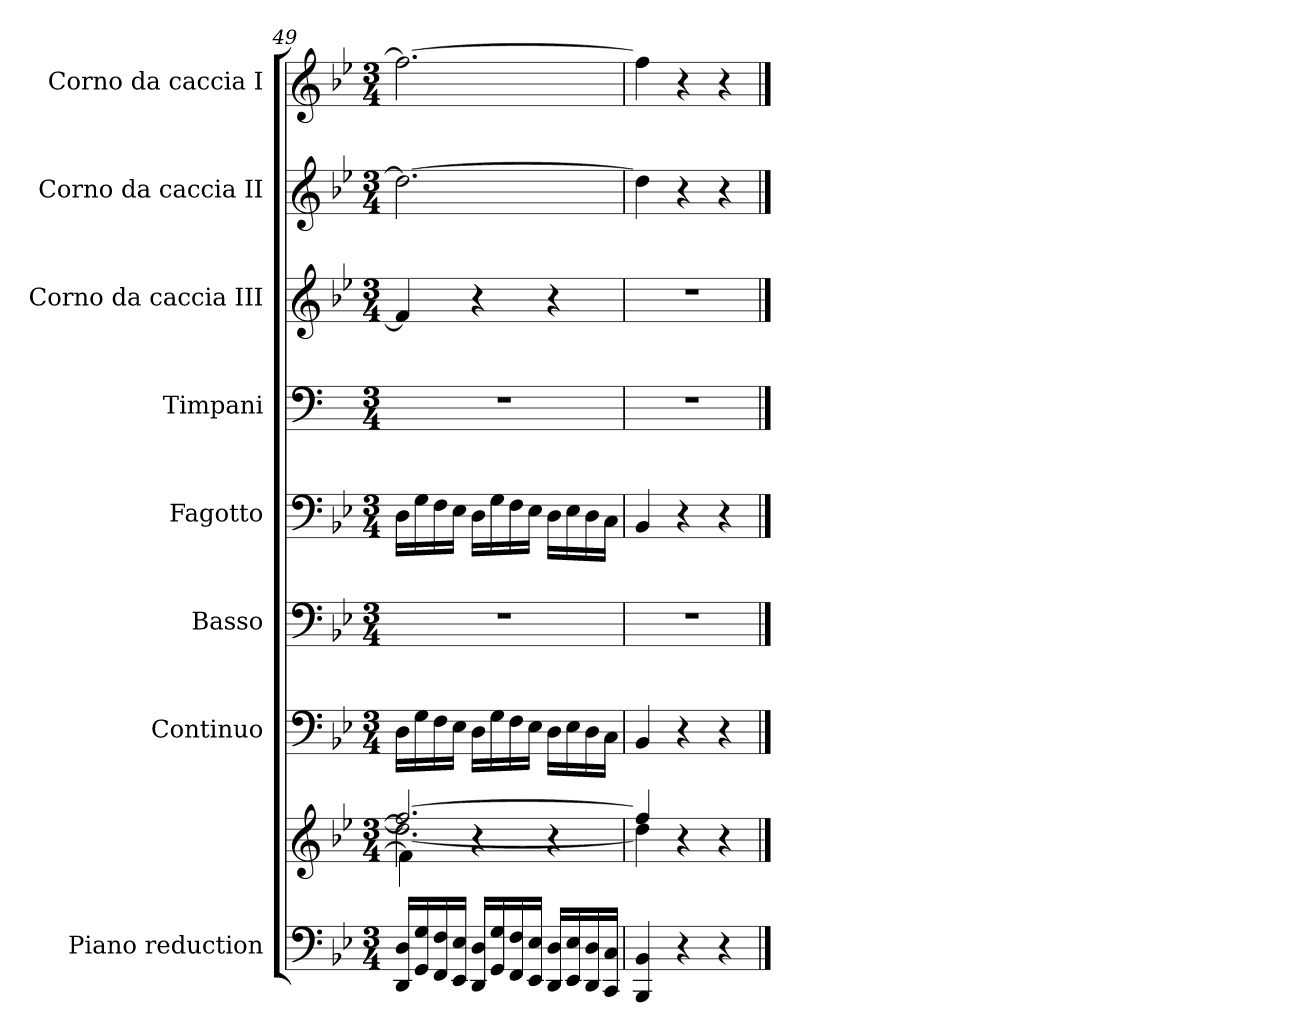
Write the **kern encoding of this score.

**kern	**kern	**kern	**kern	**kern	**kern	**kern	**kern	**kern
*part8	*part8	*part7	*part6	*part5	*part4	*part3	*part2	*part1
*staff9	*staff8	*staff7	*staff6	*staff5	*staff4	*staff3	*staff2	*staff1
*I"Piano reduction	*	*I"Continuo	*I"Basso	*I"Fagotto	*I"Timpani	*I"Corno da caccia III	*I"Corno da caccia II	*I"Corno da caccia I
*I'Pno	*	*	*	*	*I'Timp	*	*	*
*clefF4	*clefG2	*clefF4	*clefF4	*clefF4	*clefF4	*clefG2	*clefG2	*clefG2
*	*	*	*	*	*ITrd1c2	*ITrd8c14	*ITrd8c14	*ITrd8c14
*k[b-e-]	*k[b-e-]	*k[b-e-]	*k[b-e-]	*k[b-e-]	*k[b-e-]	*k[b-e-]	*k[b-e-]	*k[b-e-]
*M3/4	*M3/4	*M3/4	*M3/4	*M3/4	*M3/4	*M3/4	*M3/4	*M3/4
=49	=49	=49	=49	=49	=49	=49	=49	=49
*	*^	*	*	*	*	*	*	*
*	*	*^	*	*	*	*	*	*	*
16DD/ 16D/LL	2.ff/_	2.dd\_	4f\]	16D\LL	2.r	16D\LL	2.r	4F/]	2.d\_	2.f\_
16GG/ 16G/	.	.	.	16G\	.	16G\	.	.	.	.
16FF/ 16F/	.	.	.	16F\	.	16F\	.	.	.	.
16EE-/ 16E-/JJ	.	.	.	16E-\JJ	.	16E-\JJ	.	.	.	.
16DD/ 16D/LL	.	.	4r	16D\LL	.	16D\LL	.	4r	.	.
16GG/ 16G/	.	.	.	16G\	.	16G\	.	.	.	.
16FF/ 16F/	.	.	.	16F\	.	16F\	.	.	.	.
16EE-/ 16E-/JJ	.	.	.	16E-\JJ	.	16E-\JJ	.	.	.	.
16DD/ 16D/LL	.	.	4r	16D\LL	.	16D\LL	.	4r	.	.
16EE-/ 16E-/	.	.	.	16E-\	.	16E-\	.	.	.	.
16DD/ 16D/	.	.	.	16D\	.	16D\	.	.	.	.
16CC/ 16C/JJ	.	.	.	16C\JJ	.	16C\JJ	.	.	.	.
*	*	*v	*v	*	*	*	*	*	*	*
=50	=50	=50	=50	=50	=50	=50	=50	=50	=50
4BBB-/ 4BB-/	4ff/]	4dd\]	4BB-/	2.r	4BB-/	2.r	2.r	4d\]	4f\]
4r	4r	4ryy	4r	.	4r	.	.	4r	4r
4r	4r	4ryy	4r	.	4r	.	.	4r	4r
*	*v	*v	*	*	*	*	*	*	*
==	==	==	==	==	==	==	==	==
*-	*-	*-	*-	*-	*-	*-	*-	*-
